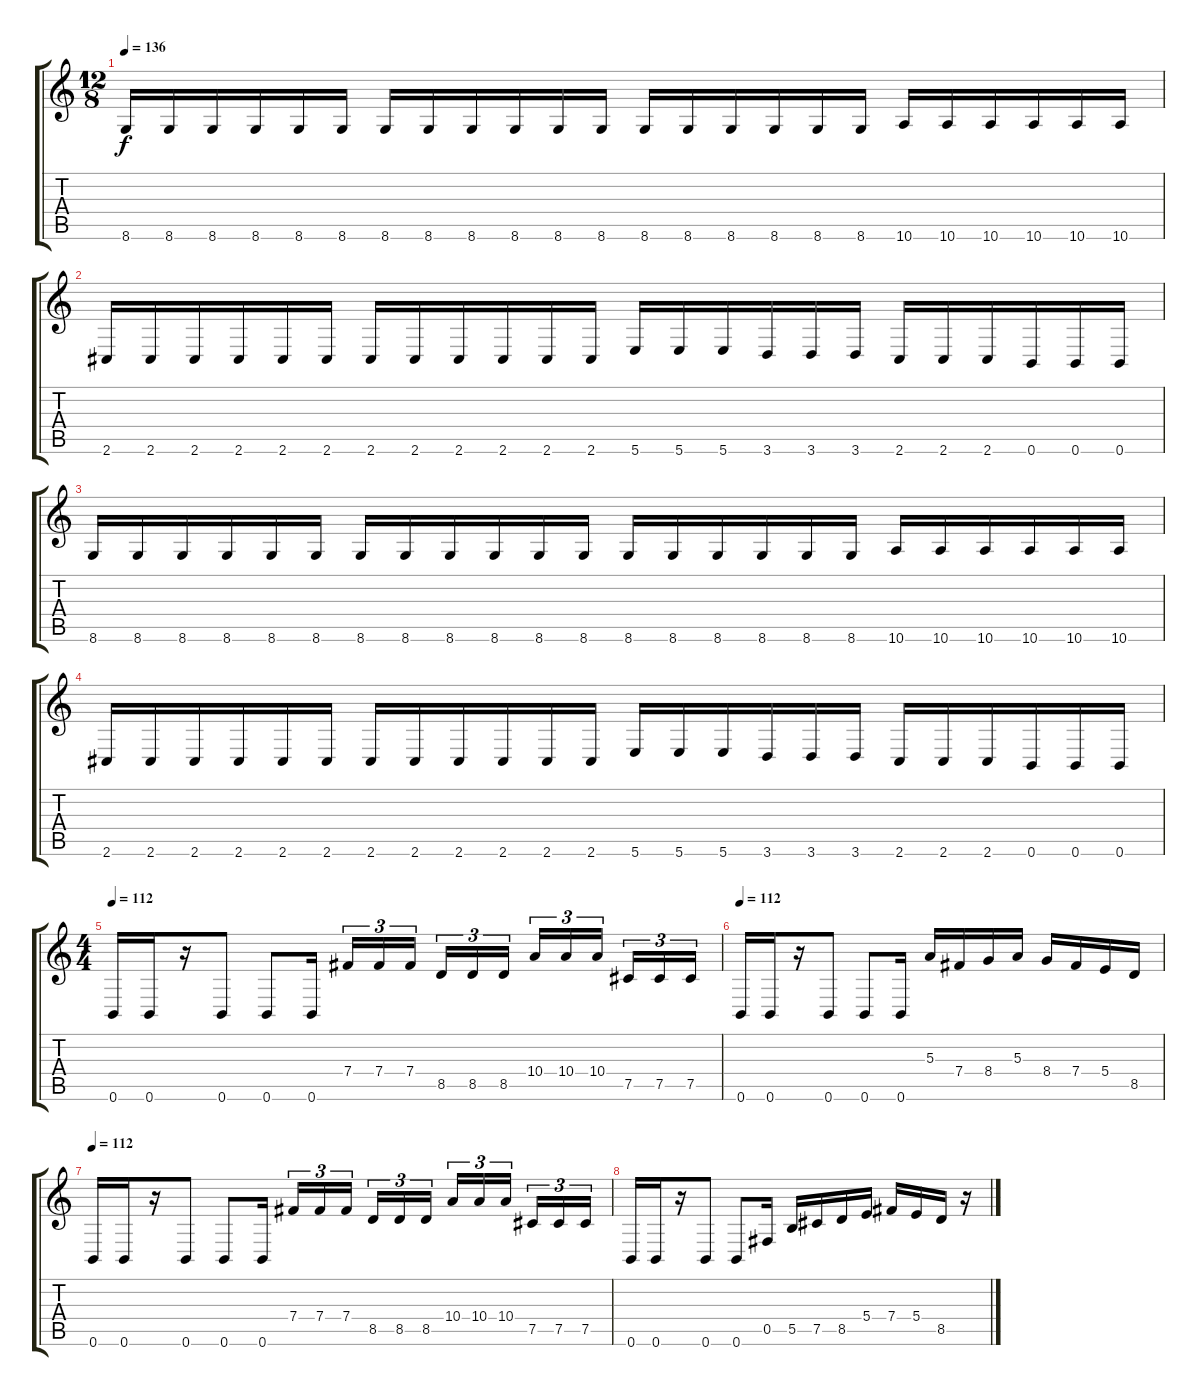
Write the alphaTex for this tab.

\track (" " " ") {instrument distortionguitar}
\staff {score tabs}
\tuning (Db4 Ab3 E3 B2 Gb2 B1) {hide}
\ts (12 8)
\tempo 120
\tempo 136
\clef g2
\ks c
8.6.16{dy f} 8.6.16 8.6.16 8.6.16 8.6.16 8.6.16 8.6.16 8.6.16 8.6.16 8.6.16 8.6.16 8.6.16 8.6.16 8.6.16 8.6.16 8.6.16 8.6.16 8.6.16 10.6.16 10.6.16 10.6.16 10.6.16 10.6.16 10.6.16 |
2.6.16 2.6.16 2.6.16 2.6.16 2.6.16 2.6.16 2.6.16 2.6.16 2.6.16 2.6.16 2.6.16 2.6.16 5.6.16 5.6.16 5.6.16 3.6.16 3.6.16 3.6.16 2.6.16 2.6.16 2.6.16 0.6.16 0.6.16 0.6.16 |
8.6.16 8.6.16 8.6.16 8.6.16 8.6.16 8.6.16 8.6.16 8.6.16 8.6.16 8.6.16 8.6.16 8.6.16 8.6.16 8.6.16 8.6.16 8.6.16 8.6.16 8.6.16 10.6.16 10.6.16 10.6.16 10.6.16 10.6.16 10.6.16 |
2.6.16 2.6.16 2.6.16 2.6.16 2.6.16 2.6.16 2.6.16 2.6.16 2.6.16 2.6.16 2.6.16 2.6.16 5.6.16 5.6.16 5.6.16 3.6.16 3.6.16 3.6.16 2.6.16 2.6.16 2.6.16 0.6.16 0.6.16 0.6.16 |
\ts (4 4)
\tempo 112
0.6.16 0.6.16 r.16 0.6.8 0.6.8 0.6.16 7.4.16{tu (3 2)} 7.4.16{tu (3 2)} 7.4.16{tu (3 2) beam splitsecondary} 8.5.16{tu (3 2)} 8.5.16{tu (3 2)} 8.5.16{tu (3 2)} 10.4.16{tu (3 2)} 10.4.16{tu (3 2)} 10.4.16{tu (3 2) beam splitsecondary} 7.5.16{tu (3 2)} 7.5.16{tu (3 2)} 7.5.16{tu (3 2)} |
\tempo 112
0.6.16 0.6.16 r.16 0.6.8 0.6.8 0.6.16 5.3.16 7.4.16 8.4.16 5.3.16 8.4.16 7.4.16 5.4.16 8.5.16 |
\tempo 112
0.6.16 0.6.16 r.16 0.6.8 0.6.8 0.6.16 7.4.16{tu (3 2)} 7.4.16{tu (3 2)} 7.4.16{tu (3 2) beam splitsecondary} 8.5.16{tu (3 2)} 8.5.16{tu (3 2)} 8.5.16{tu (3 2)} 10.4.16{tu (3 2)} 10.4.16{tu (3 2)} 10.4.16{tu (3 2) beam splitsecondary} 7.5.16{tu (3 2)} 7.5.16{tu (3 2)} 7.5.16{tu (3 2)} |
0.6.16 0.6.16 r.16 0.6.8 0.6.8 0.5.16 5.5.16 7.5.16 8.5.16 5.4.16 7.4.16 5.4.16 8.5.16 r.16
